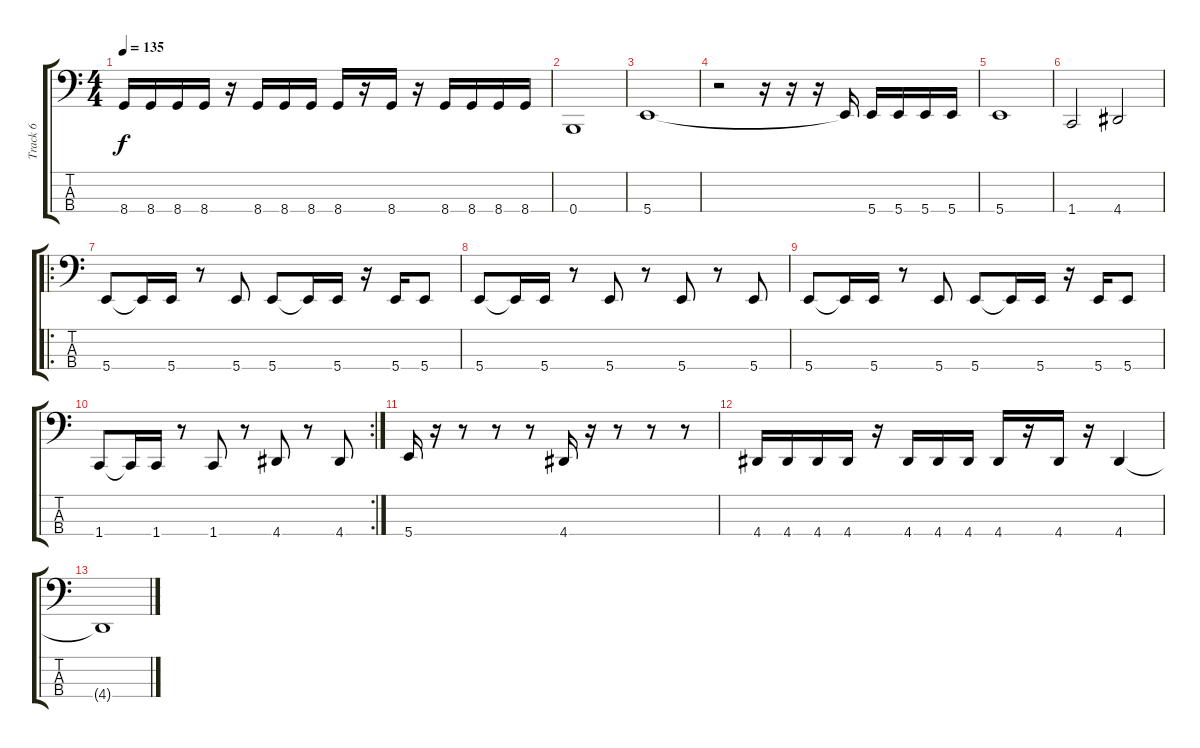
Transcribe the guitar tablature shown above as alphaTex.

\track ("Track 6" "Track 6") {instrument electricbasspick}
\staff {score tabs}
\tuning (E2 B1 Gb1 B0) {hide}
\ts (4 4)
\tempo 135
\clef f4
\ks c
8.4.16{dy f} 8.4.16 8.4.16 8.4.16 r.16 8.4.16 8.4.16 8.4.16 8.4.16 r.16 8.4.16 r.16 8.4.16 8.4.16 8.4.16 8.4.16 |
0.4.1 |
5.4.1 |
r.2 r.16 r.16 r.16 5.4{t}.16 5.4.16 5.4.16 5.4.16 5.4.16 |
5.4.1 |
1.4.2 4.4.2 |
\ro
5.4.8 5.4{t}.16 5.4.16 r.8 5.4.8 5.4.8 5.4{t}.16 5.4.16 r.16 5.4.16 5.4.8 |
5.4.8 5.4{t}.16 5.4.16 r.8 5.4.8 r.8 5.4.8 r.8 5.4.8 |
5.4.8 5.4{t}.16 5.4.16 r.8 5.4.8 5.4.8 5.4{t}.16 5.4.16 r.16 5.4.16 5.4.8 |
\rc 2
1.4.8 1.4{t}.16 1.4.16 r.8 1.4.8 r.8 4.4.8 r.8 4.4.8 |
5.4.16 r.16 r.8 r.8 r.8 4.4.16 r.16 r.8 r.8 r.8 |
4.4.16 4.4.16 4.4.16 4.4.16 r.16 4.4.16 4.4.16 4.4.16 4.4.16 r.16 4.4.16 r.16 4.4.4 |
4.4{t}.1
